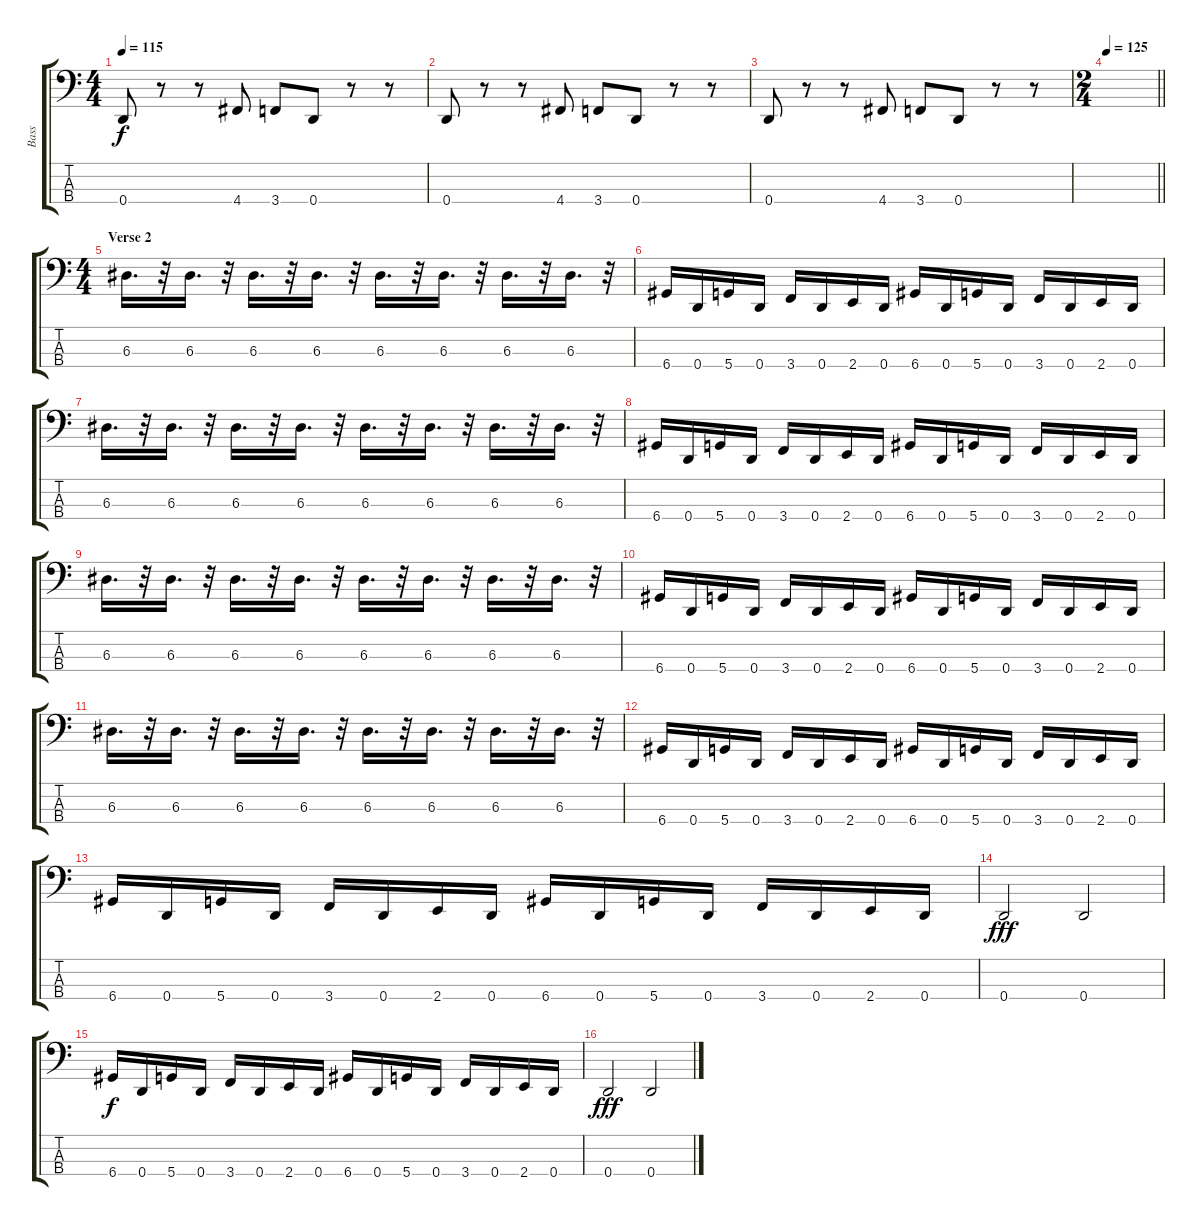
\track ("Bass" "Bass") {instrument electricbasspick}
\staff {score tabs}
\tuning (G2 D2 A1 D1) {hide}
\ts (4 4)
\tempo 115
\clef f4
\ks c
0.4.8{dy f} r.8 r.8 4.4.8 3.4.8 0.4.8 r.8 r.8 |
0.4.8 r.8 r.8 4.4.8 3.4.8 0.4.8 r.8 r.8 |
0.4.8 r.8 r.8 4.4.8 3.4.8 0.4.8 r.8 r.8 |
\ts (2 4)
\tempo 125
\barLineRight lightlight
|
\ts (4 4)
\section ("" "Verse 2")
6.3.16{d} r.32 6.3.16{d} r.32 6.3.16{d} r.32 6.3.16{d} r.32 6.3.16{d} r.32 6.3.16{d} r.32 6.3.16{d} r.32 6.3.16{d} r.32 |
6.4.16 0.4.16 5.4.16 0.4.16 3.4.16 0.4.16 2.4.16 0.4.16 6.4.16 0.4.16 5.4.16 0.4.16 3.4.16 0.4.16 2.4.16 0.4.16 |
6.3.16{d} r.32 6.3.16{d} r.32 6.3.16{d} r.32 6.3.16{d} r.32 6.3.16{d} r.32 6.3.16{d} r.32 6.3.16{d} r.32 6.3.16{d} r.32 |
6.4.16 0.4.16 5.4.16 0.4.16 3.4.16 0.4.16 2.4.16 0.4.16 6.4.16 0.4.16 5.4.16 0.4.16 3.4.16 0.4.16 2.4.16 0.4.16 |
6.3.16{d} r.32 6.3.16{d} r.32 6.3.16{d} r.32 6.3.16{d} r.32 6.3.16{d} r.32 6.3.16{d} r.32 6.3.16{d} r.32 6.3.16{d} r.32 |
6.4.16 0.4.16 5.4.16 0.4.16 3.4.16 0.4.16 2.4.16 0.4.16 6.4.16 0.4.16 5.4.16 0.4.16 3.4.16 0.4.16 2.4.16 0.4.16 |
6.3.16{d} r.32 6.3.16{d} r.32 6.3.16{d} r.32 6.3.16{d} r.32 6.3.16{d} r.32 6.3.16{d} r.32 6.3.16{d} r.32 6.3.16{d} r.32 |
6.4.16 0.4.16 5.4.16 0.4.16 3.4.16 0.4.16 2.4.16 0.4.16 6.4.16 0.4.16 5.4.16 0.4.16 3.4.16 0.4.16 2.4.16 0.4.16 |
6.4.16 0.4.16 5.4.16 0.4.16 3.4.16 0.4.16 2.4.16 0.4.16 6.4.16 0.4.16 5.4.16 0.4.16 3.4.16 0.4.16 2.4.16 0.4.16 |
0.4.2{dy fff} 0.4.2 |
6.4.16{dy f} 0.4.16 5.4.16 0.4.16 3.4.16 0.4.16 2.4.16 0.4.16 6.4.16 0.4.16 5.4.16 0.4.16 3.4.16 0.4.16 2.4.16 0.4.16 |
0.4.2{dy fff} 0.4.2
